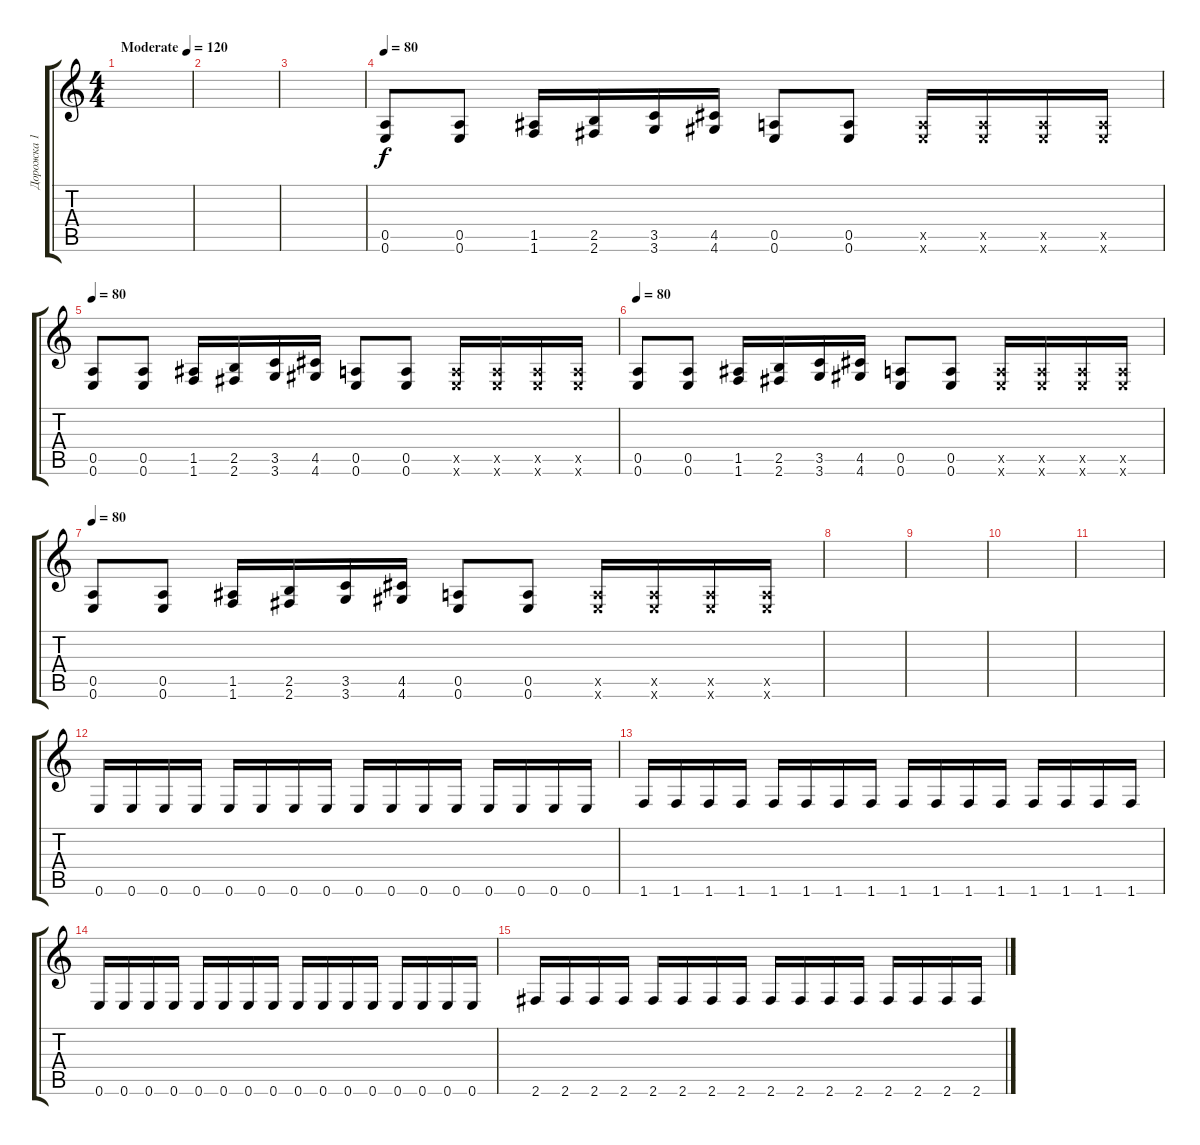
\track ("Дорожка 1" "Дорожка 1") {instrument distortionguitar}
\staff {score tabs}
\tuning (E4 B3 G3 D3 A2 E2) {hide}
\ts (4 4)
\tempo (120 "Moderate")
\tempo 80
\tempo (120 "Moderate")
\clef g2
\ks c
|
|
|
\tempo 80
(0.5 0.6).8 (0.5 0.6).8 (1.5 1.6).16 (2.5 2.6).16 (3.5 3.6).16 (4.5 4.6).16 (0.5 0.6).8 (0.5 0.6).8 (0.5{x} 0.6{x}).16 (0.5{x} 0.6{x}).16 (0.5{x} 0.6{x}).16 (0.5{x} 0.6{x}).16 |
\tempo 80
(0.5 0.6).8 (0.5 0.6).8 (1.5 1.6).16 (2.5 2.6).16 (3.5 3.6).16 (4.5 4.6).16 (0.5 0.6).8 (0.5 0.6).8 (0.5{x} 0.6{x}).16 (0.5{x} 0.6{x}).16 (0.5{x} 0.6{x}).16 (0.5{x} 0.6{x}).16 |
\tempo 80
(0.5 0.6).8 (0.5 0.6).8 (1.5 1.6).16 (2.5 2.6).16 (3.5 3.6).16 (4.5 4.6).16 (0.5 0.6).8 (0.5 0.6).8 (0.5{x} 0.6{x}).16 (0.5{x} 0.6{x}).16 (0.5{x} 0.6{x}).16 (0.5{x} 0.6{x}).16 |
\tempo 80
(0.5 0.6).8 (0.5 0.6).8 (1.5 1.6).16 (2.5 2.6).16 (3.5 3.6).16 (4.5 4.6).16 (0.5 0.6).8 (0.5 0.6).8 (0.5{x} 0.6{x}).16 (0.5{x} 0.6{x}).16 (0.5{x} 0.6{x}).16 (0.5{x} 0.6{x}).16 |
|
|
|
|
0.6.16 0.6.16 0.6.16 0.6.16 0.6.16 0.6.16 0.6.16 0.6.16 0.6.16 0.6.16 0.6.16 0.6.16 0.6.16 0.6.16 0.6.16 0.6.16 |
1.6.16 1.6.16 1.6.16 1.6.16 1.6.16 1.6.16 1.6.16 1.6.16 1.6.16 1.6.16 1.6.16 1.6.16 1.6.16 1.6.16 1.6.16 1.6.16 |
0.6.16 0.6.16 0.6.16 0.6.16 0.6.16 0.6.16 0.6.16 0.6.16 0.6.16 0.6.16 0.6.16 0.6.16 0.6.16 0.6.16 0.6.16 0.6.16 |
2.6.16 2.6.16 2.6.16 2.6.16 2.6.16 2.6.16 2.6.16 2.6.16 2.6.16 2.6.16 2.6.16 2.6.16 2.6.16 2.6.16 2.6.16 2.6.16
